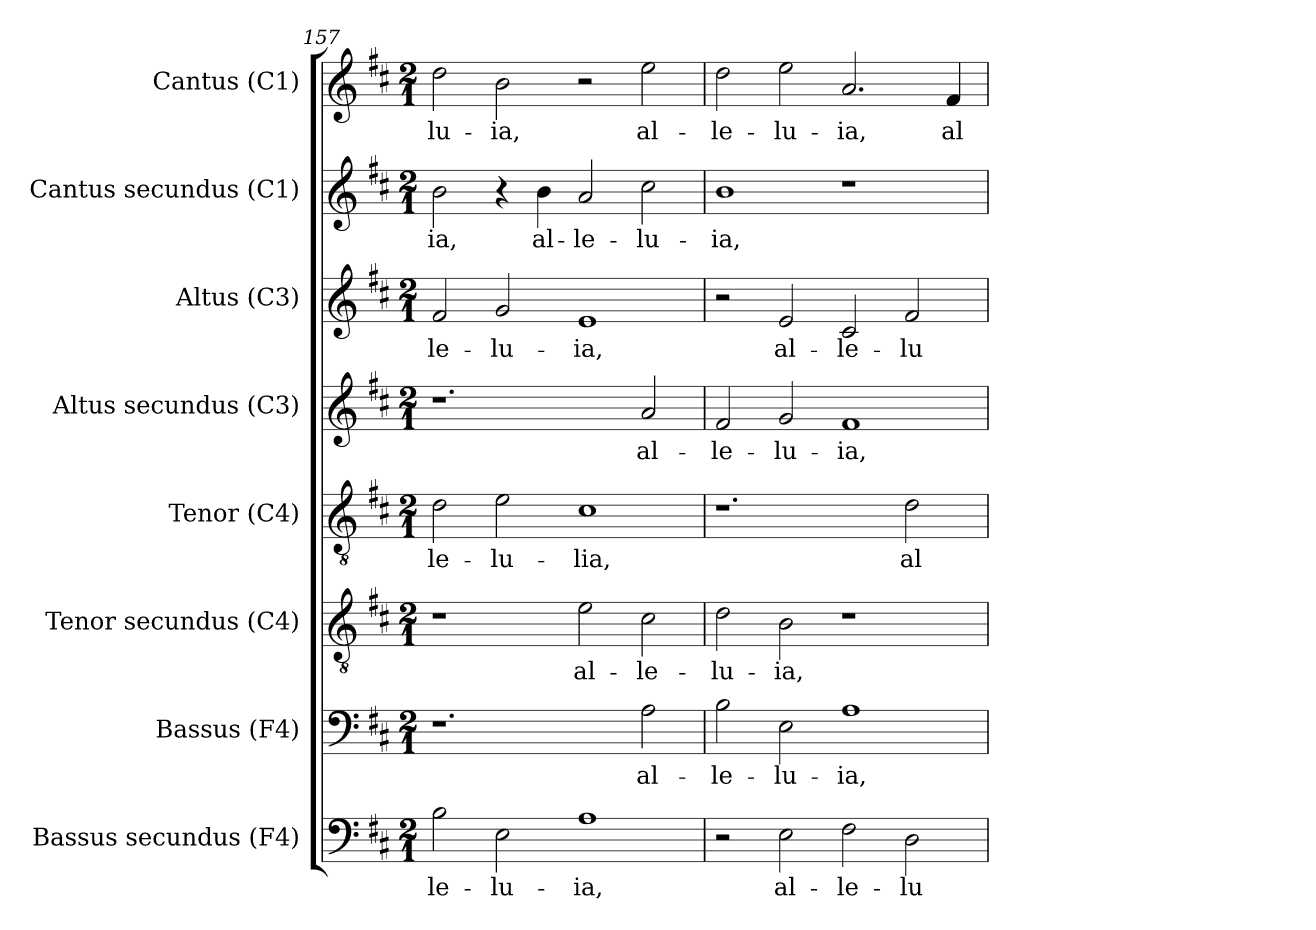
**kern	**text	**kern	**text	**kern	**text	**kern	**text	**kern	**text	**kern	**text	**kern	**text	**kern	**text
*part8	*part8	*part7	*part7	*part6	*part6	*part5	*part5	*part4	*part4	*part3	*part3	*part2	*part2	*part1	*part1
*staff8	*staff8	*staff7	*staff7	*staff6	*staff6	*staff5	*staff5	*staff4	*staff4	*staff3	*staff3	*staff2	*staff2	*staff1	*staff1
*I"Bassus secundus (F4)	*	*I"Bassus (F4)	*	*I"Tenor secundus (C4)	*	*I"Tenor (C4)	*	*I"Altus secundus (C3)	*	*I"Altus (C3)	*	*I"Cantus secundus (C1)	*	*I"Cantus (C1)	*
*I'B2	*	*I'B.	*	*I'T2	*	*I'T.	*	*I'A2	*	*I'A.	*	*I'C2	*	*I'C.	*
!!LO:LB:g=z
*clefF4	*	*clefF4	*	*clefGv2	*	*clefGv2	*	*clefG2	*	*clefG2	*	*clefG2	*	*clefG2	*
*	*	*	*	*	*	*ITrd7c12	*	*	*	*	*	*	*	*	*
*k[f#c#]	*	*k[f#c#]	*	*k[f#c#]	*	*k[f#c#]	*	*k[f#c#]	*	*k[f#c#]	*	*k[f#c#]	*	*k[f#c#]	*
*D:	*	*D:	*	*D:	*	*D:	*	*D:	*	*D:	*	*D:	*	*D:	*
*M2/1	*	*M2/1	*	*M2/1	*	*M2/1	*	*M2/1	*	*M2/1	*	*M2/1	*	*M2/1	*
=157	=157	=157	=157	=157	=157	=157	=157	=157	=157	=157	=157	=157	=157	=157	=157
!	!LO:LY:b:color=#000000	!	!	!	!	!	!	!	!	!	!	!	!	!	!
!	!	!	!	!	!	!	!LO:LY:b:color=#000000	!	!	!	!	!	!	!	!
!	!	!	!	!	!	!	!	!	!	!	!LO:LY:b:color=#000000	!	!	!	!
!	!	!	!	!	!	!	!	!	!	!	!	!	!LO:LY:b:color=#000000	!	!
!	!	!	!	!	!	!	!	!	!	!	!	!	!	!	!LO:LY:b:color=#000000
2Bi\	-le-	1.r	.	1r	.	2Di\	-le-	1.r	.	2f#i/	-le-	2bi\	-ia,	2ddi\	-lu-
!	!LO:LY:b:color=#000000	!	!	!	!	!	!	!	!	!	!	!	!	!	!
!	!	!	!	!	!	!	!LO:LY:b:color=#000000	!	!	!	!	!	!	!	!
!	!	!	!	!	!	!	!	!	!	!	!LO:LY:b:color=#000000	!	!	!	!
!	!	!	!	!	!	!	!	!	!	!	!	!	!	!	!LO:LY:b:color=#000000
2Ei\	-lu-	.	.	.	.	2Ei\	-lu-	.	.	2gi/	-lu-	4r	.	2bi\	-ia,
!	!	!	!	!	!	!	!	!	!	!	!	!	!LO:LY:b:color=#000000	!	!
.	.	.	.	.	.	.	.	.	.	.	.	4bi\	al-	.	.
!	!LO:LY:b:color=#000000	!	!	!	!	!	!	!	!	!	!	!	!	!	!
!	!	!	!	!	!LO:LY:b:color=#000000	!	!	!	!	!	!	!	!	!	!
!	!	!	!	!	!	!	!LO:LY:b:color=#000000	!	!	!	!	!	!	!	!
!	!	!	!	!	!	!	!	!	!	!	!LO:LY:b:color=#000000	!	!	!	!
!	!	!	!	!	!	!	!	!	!	!	!	!	!LO:LY:b:color=#000000	!	!
1Ai	-ia,	.	.	2ei\	al-	1C#i	-lia,	.	.	1ei	-ia,	2ai/	-le-	2r	.
!	!	!	!LO:LY:b:color=#000000	!	!	!	!	!	!	!	!	!	!	!	!
!	!	!	!	!	!LO:LY:b:color=#000000	!	!	!	!	!	!	!	!	!	!
!	!	!	!	!	!	!	!	!	!LO:LY:b:color=#000000	!	!	!	!	!	!
!	!	!	!	!	!	!	!	!	!	!	!	!	!LO:LY:b:color=#000000	!	!
!	!	!	!	!	!	!	!	!	!	!	!	!	!	!	!LO:LY:b:color=#000000
.	.	2Ai\	al-	2c#i\	-le-	.	.	2ai/	al-	.	.	2cc#i\	-lu-	2eei\	al-
=158	=158	=158	=158	=158	=158	=158	=158	=158	=158	=158	=158	=158	=158	=158	=158
!	!	!	!LO:LY:b:color=#000000	!	!	!	!	!	!	!	!	!	!	!	!
!	!	!	!	!	!LO:LY:b:color=#000000	!	!	!	!	!	!	!	!	!	!
!	!	!	!	!	!	!	!	!	!LO:LY:b:color=#000000	!	!	!	!	!	!
!	!	!	!	!	!	!	!	!	!	!	!	!	!LO:LY:b:color=#000000	!	!
!	!	!	!	!	!	!	!	!	!	!	!	!	!	!	!LO:LY:b:color=#000000
2r	.	2Bi\	-le-	2di\	-lu-	1.r	.	2f#i/	-le-	2r	.	1bi	-ia,	2ddi\	-le-
!	!LO:LY:b:color=#000000	!	!	!	!	!	!	!	!	!	!	!	!	!	!
!	!	!	!LO:LY:b:color=#000000	!	!	!	!	!	!	!	!	!	!	!	!
!	!	!	!	!	!LO:LY:b:color=#000000	!	!	!	!	!	!	!	!	!	!
!	!	!	!	!	!	!	!	!	!LO:LY:b:color=#000000	!	!	!	!	!	!
!	!	!	!	!	!	!	!	!	!	!	!LO:LY:b:color=#000000	!	!	!	!
!	!	!	!	!	!	!	!	!	!	!	!	!	!	!	!LO:LY:b:color=#000000
2Ei\	al-	2Ei\	-lu-	2Bi\	-ia,	.	.	2gi/	-lu-	2ei/	al-	.	.	2eei\	-lu-
!	!LO:LY:b:color=#000000	!	!	!	!	!	!	!	!	!	!	!	!	!	!
!	!	!	!LO:LY:b:color=#000000	!	!	!	!	!	!	!	!	!	!	!	!
!	!	!	!	!	!	!	!	!	!LO:LY:b:color=#000000	!	!	!	!	!	!
!	!	!	!	!	!	!	!	!	!	!	!LO:LY:b:color=#000000	!	!	!	!
!	!	!	!	!	!	!	!	!	!	!	!	!	!	!	!LO:LY:b:color=#000000
2F#i\	-le-	1Ai	-ia,	1r	.	.	.	1f#i	-ia,	2c#i/	-le-	1r	.	2.ai/	-ia,
!	!LO:LY:b:color=#000000	!	!	!	!	!	!	!	!	!	!	!	!	!	!
!	!	!	!	!	!	!	!LO:LY:b:color=#000000	!	!	!	!	!	!	!	!
!	!	!	!	!	!	!	!	!	!	!	!LO:LY:b:color=#000000	!	!	!	!
2Di\	-lu-	.	.	.	.	2Di\	al-	.	.	2f#i/	-lu-	.	.	.	.
!	!	!	!	!	!	!	!	!	!	!	!	!	!	!	!LO:LY:b:color=#000000
.	.	.	.	.	.	.	.	.	.	.	.	.	.	4f#i/	al-
=	=	=	=	=	=	=	=	=	=	=	=	=	=	=	=
*-	*-	*-	*-	*-	*-	*-	*-	*-	*-	*-	*-	*-	*-	*-	*-
